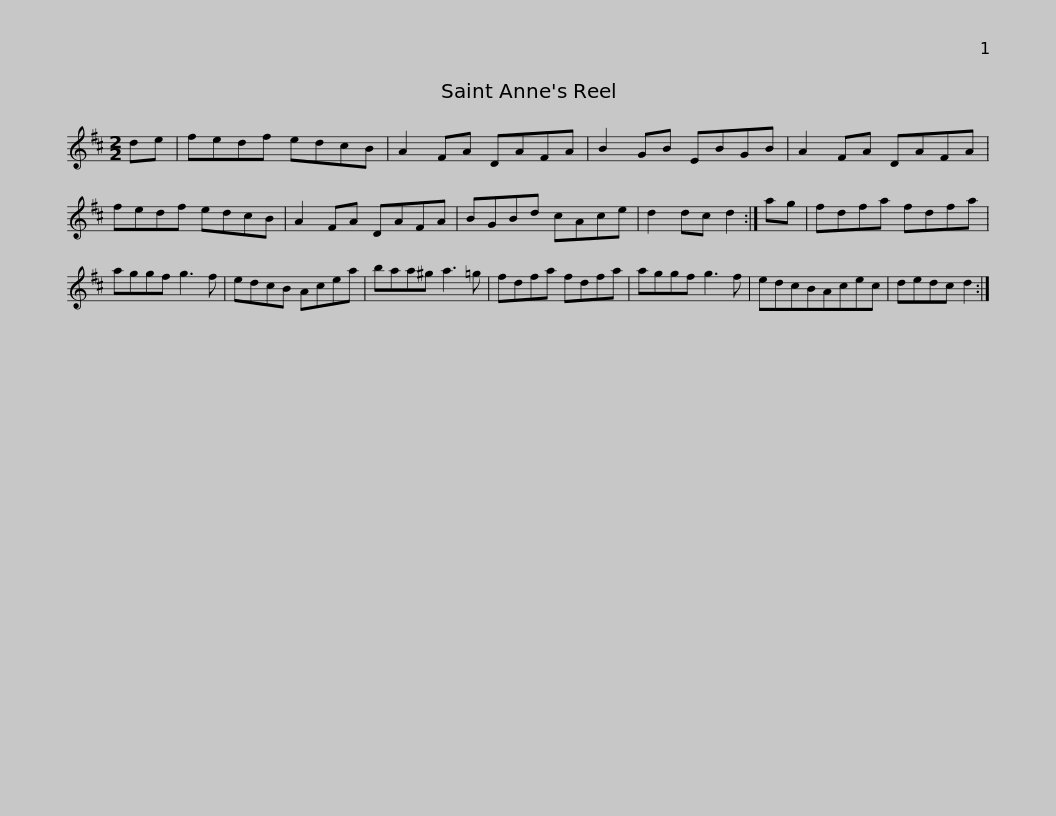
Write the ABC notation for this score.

X:1
L:1/8
M:2/2
I:linebreak $
K:D
V:1 treble
V:1
 de | fedf edcB | A2 FA DAFA | B2 GB EBGB | A2 FA DAFA | %5
 fedf edcB |$ A2 FA DAFA | BGBd cAce | d2 dc d2 :| ag | %10
 fdfa fdfa | aggf g3 f | edcB Acea |$ baa^g a3 =g | fdfa fdfa | %15
 aggf g3 f | edcBAcec | dedc d2 :| %18
